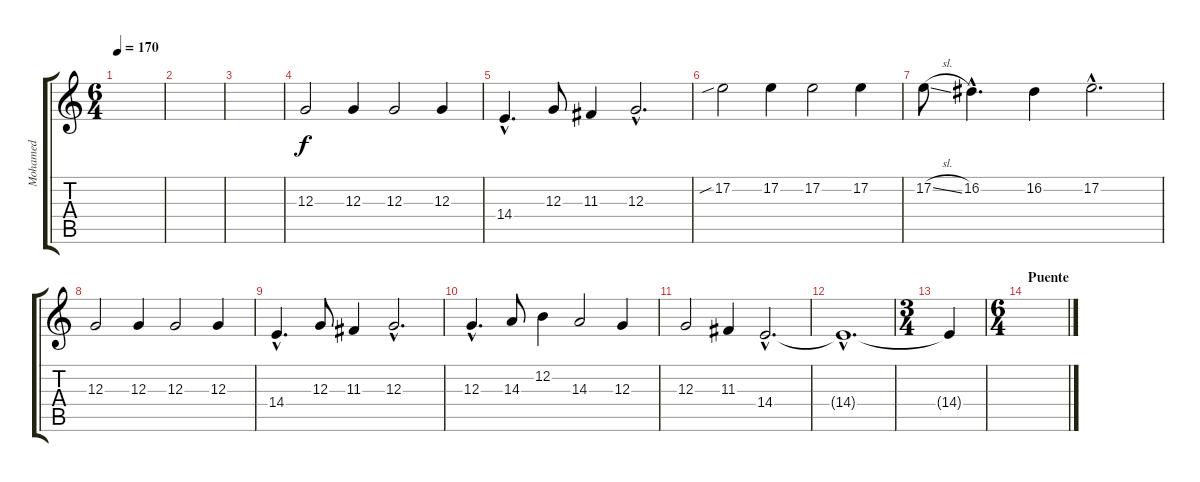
\track ("Mohamed" "Mohamed") {instrument violin}
\staff {score tabs}
\tuning (E4 B3 G3 D3 A2 E2) {hide}
\ts (6 4)
\tempo 170
\clef g2
\ks c
|
|
|
12.3.2{volume 12} 12.3.4 12.3.2 12.3.4 |
14.4{hac}.4{d} 12.3.8 11.3.4 12.3{hac}.2{d} |
17.2{sib}.2 17.2.4 17.2.2 17.2.4 |
17.2{sl}.8 16.2{hac}.4{d} 16.2.4 17.2{hac}.2{d} |
12.3.2 12.3.4 12.3.2 12.3.4 |
14.4{hac}.4{d} 12.3.8 11.3.4 12.3{hac}.2{d} |
12.3{hac}.4{d} 14.3.8 12.2.4 14.3.2 12.3.4 |
12.3.2 11.3.4 14.4{hac}.2{d} |
14.4{hac t}.1{d} |
\ts (3 4)
14.4{t}.4 |
\ts (6 4)
\section ("" "Puente")
